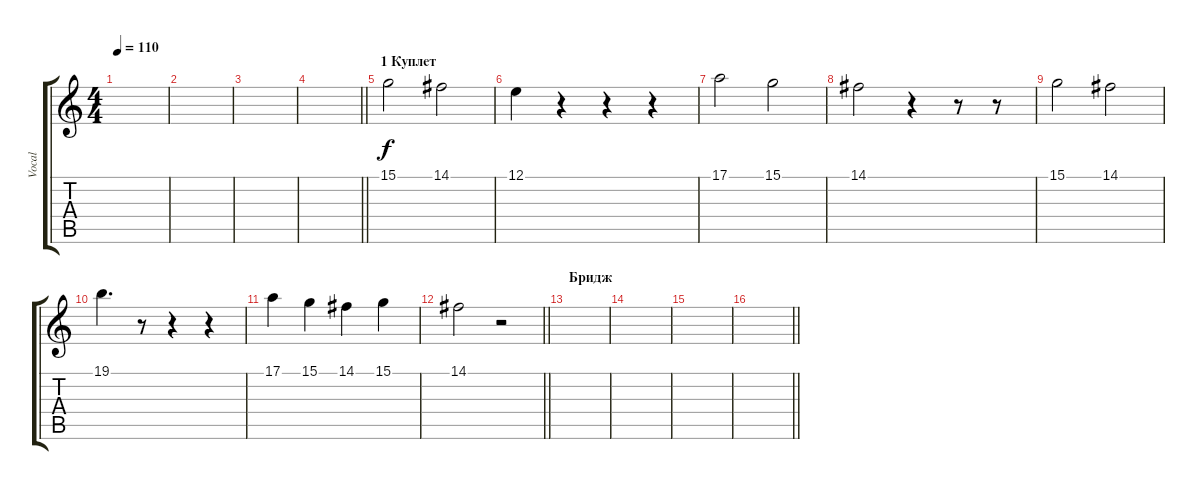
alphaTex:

\track ("Vocal" "Vocal") {instrument lead6voice}
\staff {score tabs}
\tuning (E4 B3 G3 D3 A2 E2) {hide}
\ts (4 4)
\section ("" "")
\tempo 110
\clef g2
\ks c
|
|
|
\barLineRight lightlight
|
\section ("" "1 Куплет")
15.1.2 14.1.2 |
12.1.4 r.4 r.4 r.4 |
17.1.2 15.1.2 |
14.1.2 r.4 r.8 r.8 |
15.1.2 14.1.2 |
19.1.4{d} r.8 r.4 r.4 |
17.1.4 15.1.4 14.1.4 15.1.4 |
\barLineRight lightlight
14.1.2 r.2 |
\section ("" "Бридж")
|
|
|
\barLineRight lightlight
